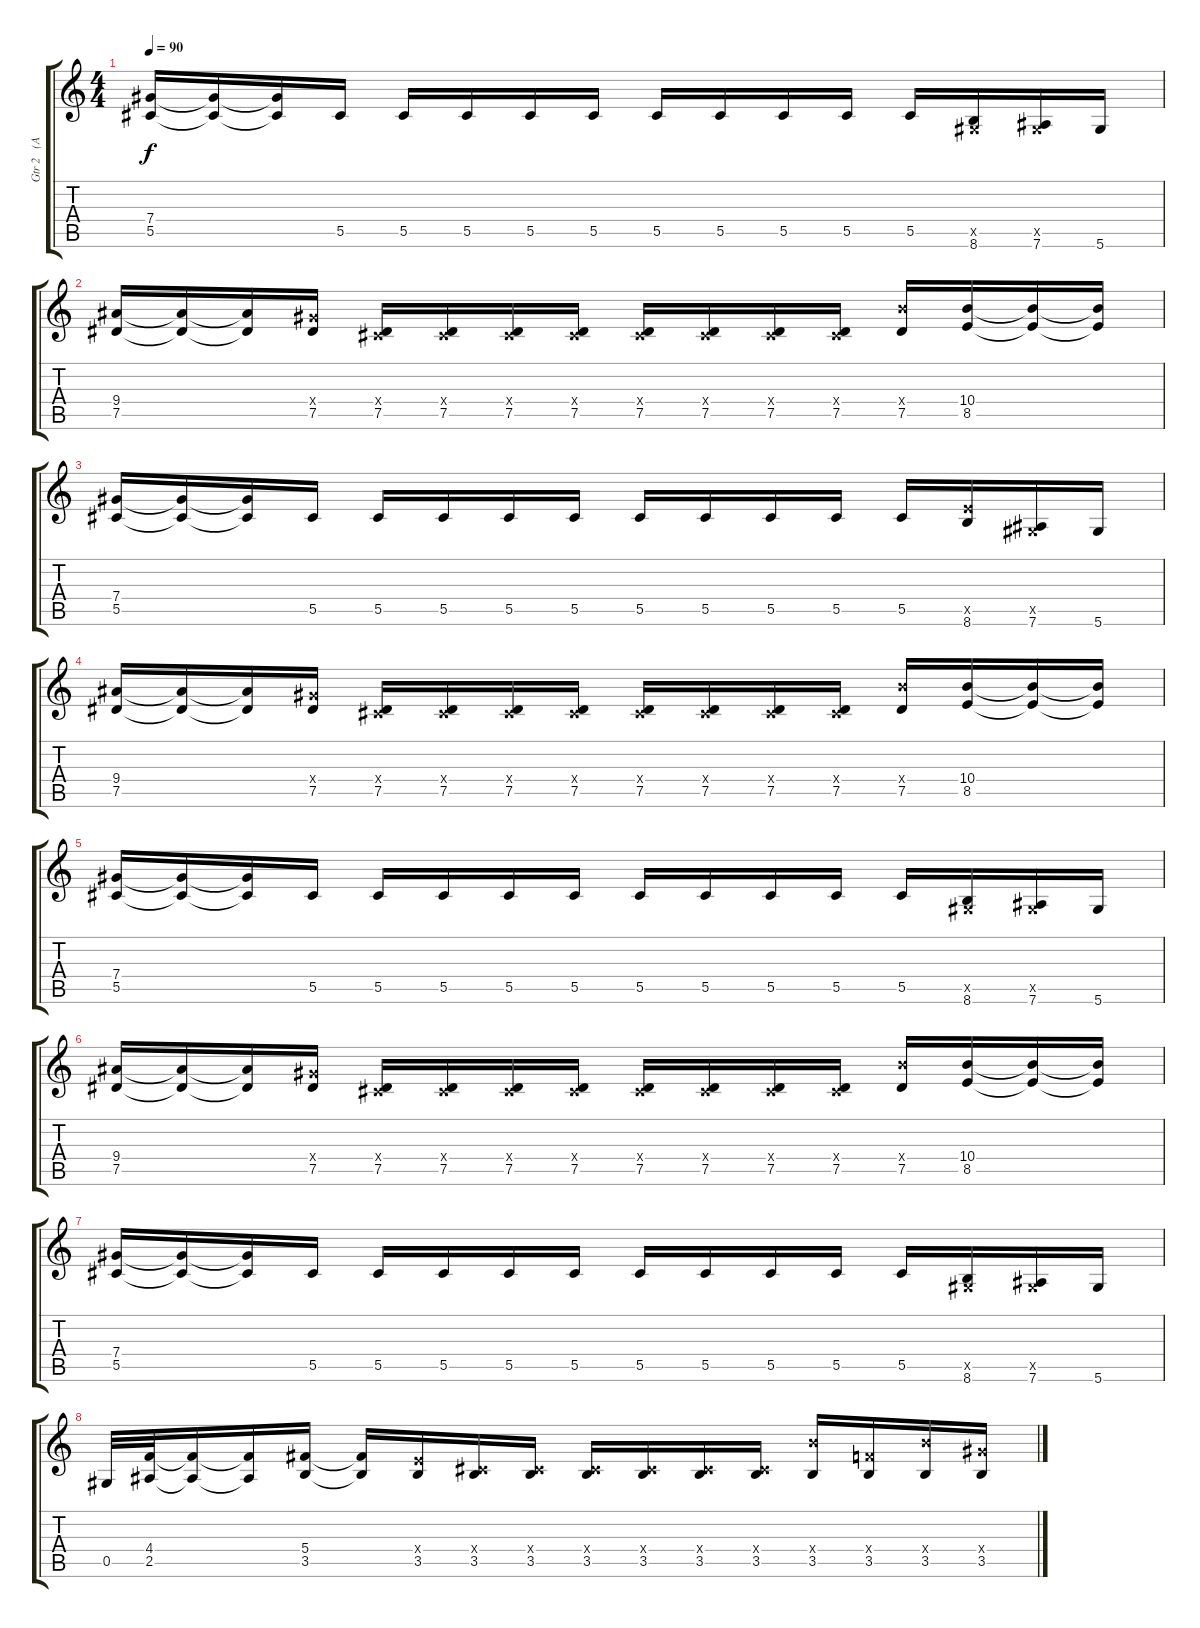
\track ("Gtr 2   (Andres)" "Gtr 2   (A") {instrument distortionguitar}
\staff {score tabs}
\tuning (Eb4 Bb3 Gb3 Db3 Ab2 Eb2) {hide}
\ts (4 4)
\tempo 90
\clef g2
\ks c
(7.4 5.5).16{dy f} (7.4{t} 5.5{t}).16 (7.4{t} 5.5{t}).16 5.5.16 5.5.16 5.5.16 5.5.16 5.5.16 5.5.16 5.5.16 5.5.16 5.5.16 5.5.16 (0.5{x} 8.6).16 (0.5{x} 7.6).16 5.6.16 |
(9.4 7.5).16 (9.4{t} 7.5{t}).16 (9.4{t} 7.5{t}).16 (7.4{x} 7.5).16 (0.4{x} 7.5).16 (0.4{x} 7.5).16 (0.4{x} 7.5).16 (0.4{x} 7.5).16 (0.4{x} 7.5).16 (0.4{x} 7.5).16 (0.4{x} 7.5).16 (0.4{x} 7.5).16 (10.4{x} 7.5).16 (10.4 8.5).16 (10.4{t} 8.5{t}).16 (10.4{t} 8.5{t}).16 |
(7.4 5.5).16 (7.4{t} 5.5{t}).16 (7.4{t} 5.5{t}).16 5.5.16 5.5.16 5.5.16 5.5.16 5.5.16 5.5.16 5.5.16 5.5.16 5.5.16 5.5.16 (8.5{x} 8.6).16 (0.5{x} 7.6).16 5.6.16 |
(9.4 7.5).16 (9.4{t} 7.5{t}).16 (9.4{t} 7.5{t}).16 (7.4{x} 7.5).16 (0.4{x} 7.5).16 (0.4{x} 7.5).16 (0.4{x} 7.5).16 (0.4{x} 7.5).16 (0.4{x} 7.5).16 (0.4{x} 7.5).16 (0.4{x} 7.5).16 (0.4{x} 7.5).16 (10.4{x} 7.5).16 (10.4 8.5).16 (10.4{t} 8.5{t}).16 (10.4{t} 8.5{t}).16 |
(7.4 5.5).16 (7.4{t} 5.5{t}).16 (7.4{t} 5.5{t}).16 5.5.16 5.5.16 5.5.16 5.5.16 5.5.16 5.5.16 5.5.16 5.5.16 5.5.16 5.5.16 (0.5{x} 8.6).16 (0.5{x} 7.6).16 5.6.16 |
(9.4 7.5).16 (9.4{t} 7.5{t}).16 (9.4{t} 7.5{t}).16 (7.4{x} 7.5).16 (0.4{x} 7.5).16 (0.4{x} 7.5).16 (0.4{x} 7.5).16 (0.4{x} 7.5).16 (0.4{x} 7.5).16 (0.4{x} 7.5).16 (0.4{x} 7.5).16 (0.4{x} 7.5).16 (10.4{x} 7.5).16 (10.4 8.5).16 (10.4{t} 8.5{t}).16 (10.4{t} 8.5{t}).16 |
(7.4 5.5).16 (7.4{t} 5.5{t}).16 (7.4{t} 5.5{t}).16 5.5.16 5.5.16 5.5.16 5.5.16 5.5.16 5.5.16 5.5.16 5.5.16 5.5.16 5.5.16 (0.5{x} 8.6).16 (0.5{x} 7.6).16 5.6.16 |
0.5.32 (4.4 2.5).32 (4.4{t} 2.5{t}).16 (4.4{t} 2.5{t}).16 (5.4 3.5).16 (5.4{t} 3.5{t}).16 (3.4{x} 3.5).16 (0.4{x} 3.5).16 (0.4{x} 3.5).16 (0.4{x} 3.5).16 (0.4{x} 3.5).16 (0.4{x} 3.5).16 (0.4{x} 3.5).16 (10.4{x} 3.5).16 (4.4{x} 3.5).16 (10.4{x} 3.5).16 (7.4{x} 3.5).16
